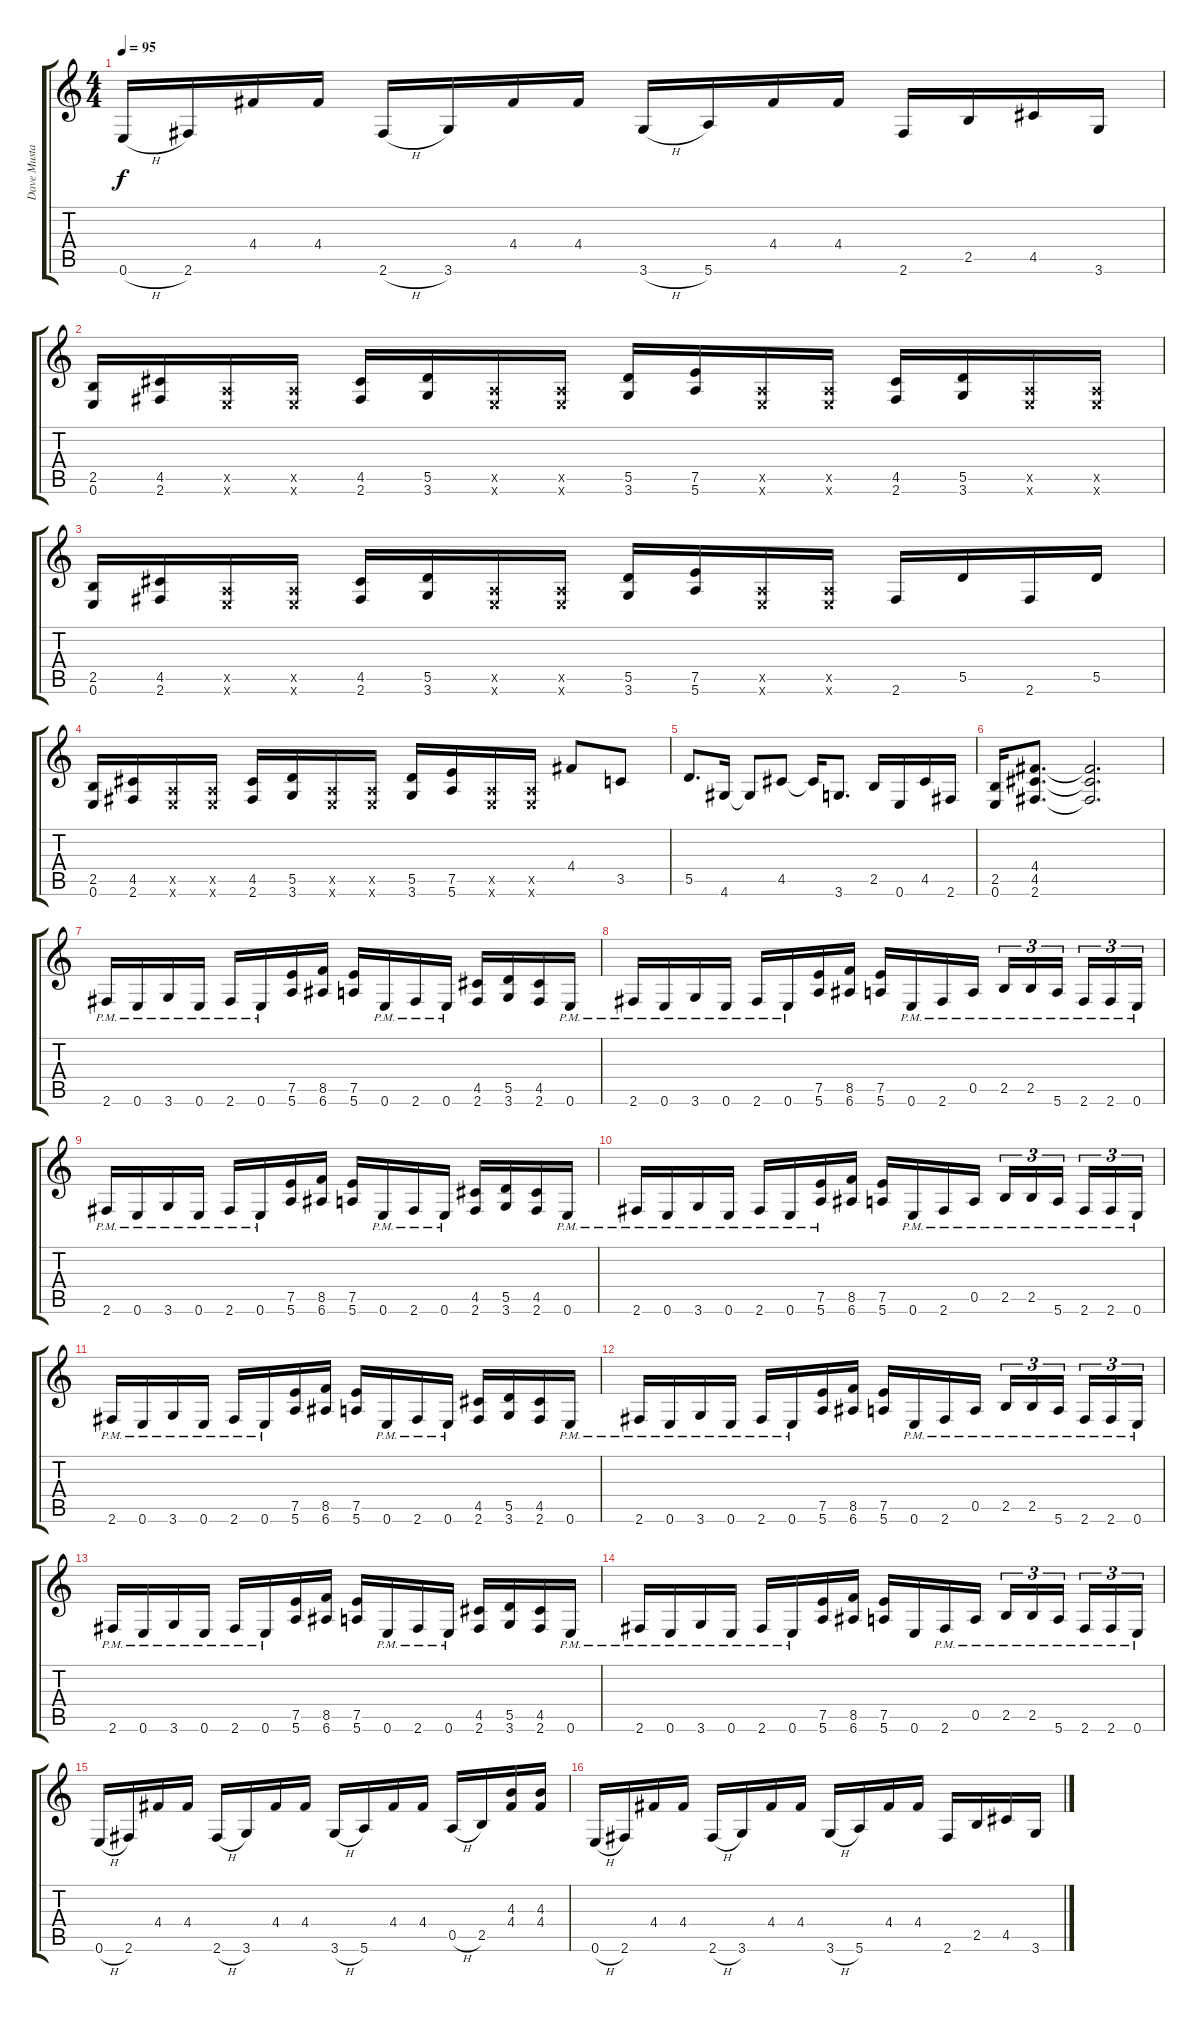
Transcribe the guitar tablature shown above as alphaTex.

\track ("Dave Mustaine" "Dave Musta") {instrument distortionguitar}
\staff {score tabs}
\tuning (E4 B3 G3 D3 A2 E2) {hide}
\ts (4 4)
\tempo 95
\clef g2
\ks c
0.6{h}.16{dy f} 2.6.16 4.4.16 4.4.16 2.6{h}.16 3.6.16 4.4.16 4.4.16 3.6{h}.16 5.6.16 4.4.16 4.4.16 2.6.16 2.5.16 4.5.16 3.6.16 |
(2.5 0.6).16 (4.5 2.6).16 (0.5{x} 0.6{x}).16 (0.5{x} 0.6{x}).16 (4.5 2.6).16 (5.5 3.6).16 (0.5{x} 0.6{x}).16 (0.5{x} 0.6{x}).16 (5.5 3.6).16 (7.5 5.6).16 (0.5{x} 0.6{x}).16 (0.5{x} 0.6{x}).16 (4.5 2.6).16 (5.5 3.6).16 (0.5{x} 0.6{x}).16 (0.5{x} 0.6{x}).16 |
(2.5 0.6).16 (4.5 2.6).16 (0.5{x} 0.6{x}).16 (0.5{x} 0.6{x}).16 (4.5 2.6).16 (5.5 3.6).16 (0.5{x} 0.6{x}).16 (0.5{x} 0.6{x}).16 (5.5 3.6).16 (7.5 5.6).16 (0.5{x} 0.6{x}).16 (0.5{x} 0.6{x}).16 2.6.16 5.5.16 2.6.16 5.5.16 |
(2.5 0.6).16 (4.5 2.6).16 (0.5{x} 0.6{x}).16 (0.5{x} 0.6{x}).16 (4.5 2.6).16 (5.5 3.6).16 (0.5{x} 0.6{x}).16 (0.5{x} 0.6{x}).16 (5.5 3.6).16 (7.5 5.6).16 (0.5{x} 0.6{x}).16 (0.5{x} 0.6{x}).16 4.4.8 3.5.8 |
5.5.8{d} 4.6.16 4.6{t}.8 4.5.8 4.5{t}.16 3.6.8{d} 2.5.16 0.6.16 4.5.16 2.6.16 |
(2.5 0.6).16 (4.4 4.5 2.6).8{d} (4.4{t} 4.5{t} 2.6{t}).2{d} |
2.6{pm}.16 0.6{pm}.16 3.6{pm}.16 0.6{pm}.16 2.6{pm}.16 0.6{pm}.16 (7.5 5.6).16 (8.5 6.6).16 (7.5 5.6).16 0.6{pm}.16 2.6{pm}.16 0.6{pm}.16 (4.5 2.6).16 (5.5 3.6).16 (4.5 2.6).16 0.6{pm}.16 |
2.6{pm}.16 0.6{pm}.16 3.6{pm}.16 0.6{pm}.16 2.6{pm}.16 0.6{pm}.16 (7.5 5.6).16 (8.5 6.6).16 (7.5 5.6).16 0.6{pm}.16 2.6{pm}.16 0.5{pm}.16 2.5{pm}.16{tu (3 2)} 2.5{pm}.16{tu (3 2)} 5.6{pm}.16{tu (3 2) beam splitsecondary} 2.6{pm}.16{tu (3 2)} 2.6{pm}.16{tu (3 2)} 0.6{pm}.16{tu (3 2)} |
2.6{pm}.16 0.6{pm}.16 3.6{pm}.16 0.6{pm}.16 2.6{pm}.16 0.6{pm}.16 (7.5 5.6).16 (8.5 6.6).16 (7.5 5.6).16 0.6{pm}.16 2.6{pm}.16 0.6{pm}.16 (4.5 2.6).16 (5.5 3.6).16 (4.5 2.6).16 0.6{pm}.16 |
2.6{pm}.16 0.6{pm}.16 3.6{pm}.16 0.6{pm}.16 2.6{pm}.16 0.6{pm}.16 (7.5{pm} 5.6{pm}).16 (8.5 6.6).16 (7.5 5.6).16 0.6{pm}.16 2.6{pm}.16 0.5{pm}.16 2.5{pm}.16{tu (3 2)} 2.5{pm}.16{tu (3 2)} 5.6{pm}.16{tu (3 2) beam splitsecondary} 2.6{pm}.16{tu (3 2)} 2.6{pm}.16{tu (3 2)} 0.6{pm}.16{tu (3 2)} |
2.6{pm}.16 0.6{pm}.16 3.6{pm}.16 0.6{pm}.16 2.6{pm}.16 0.6{pm}.16 (7.5 5.6).16 (8.5 6.6).16 (7.5 5.6).16 0.6{pm}.16 2.6{pm}.16 0.6{pm}.16 (4.5 2.6).16 (5.5 3.6).16 (4.5 2.6).16 0.6{pm}.16 |
2.6{pm}.16 0.6{pm}.16 3.6{pm}.16 0.6{pm}.16 2.6{pm}.16 0.6{pm}.16 (7.5 5.6).16 (8.5 6.6).16 (7.5 5.6).16 0.6{pm}.16 2.6{pm}.16 0.5{pm}.16 2.5{pm}.16{tu (3 2)} 2.5{pm}.16{tu (3 2)} 5.6{pm}.16{tu (3 2) beam splitsecondary} 2.6{pm}.16{tu (3 2)} 2.6{pm}.16{tu (3 2)} 0.6{pm}.16{tu (3 2)} |
2.6{pm}.16 0.6{pm}.16 3.6{pm}.16 0.6{pm}.16 2.6{pm}.16 0.6{pm}.16 (7.5 5.6).16 (8.5 6.6).16 (7.5 5.6).16 0.6{pm}.16 2.6{pm}.16 0.6{pm}.16 (4.5 2.6).16 (5.5 3.6).16 (4.5 2.6).16 0.6{pm}.16 |
2.6{pm}.16 0.6{pm}.16 3.6{pm}.16 0.6{pm}.16 2.6{pm}.16 0.6{pm}.16 (7.5 5.6).16 (8.5 6.6).16 (7.5 5.6).16 0.6.16 2.6{pm}.16 0.5{pm}.16 2.5{pm}.16{tu (3 2)} 2.5{pm}.16{tu (3 2)} 5.6{pm}.16{tu (3 2) beam splitsecondary} 2.6{pm}.16{tu (3 2)} 2.6{pm}.16{tu (3 2)} 0.6{pm}.16{tu (3 2)} |
0.6{h}.16 2.6.16 4.4.16 4.4.16 2.6{h}.16 3.6.16 4.4.16 4.4.16 3.6{h}.16 5.6.16 4.4.16 4.4.16 0.5{h}.16 2.5.16 (4.3 4.4).16 (4.3 4.4).16 |
0.6{h}.16 2.6.16 4.4.16 4.4.16 2.6{h}.16 3.6.16 4.4.16 4.4.16 3.6{h}.16 5.6.16 4.4.16 4.4.16 2.6.16 2.5.16 4.5.16 3.6.16
